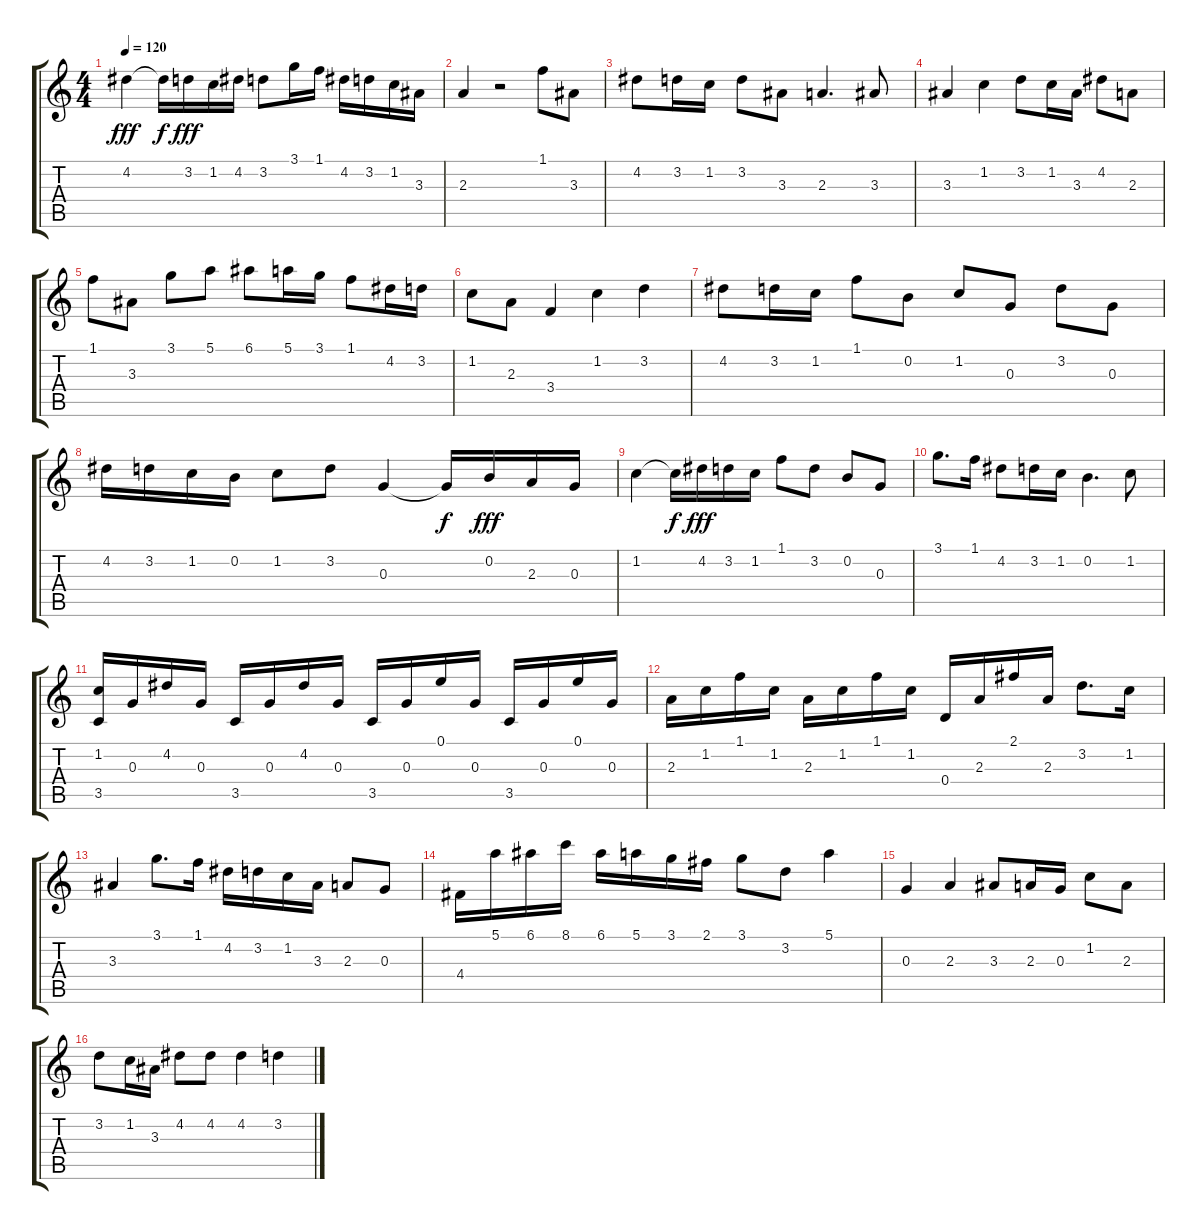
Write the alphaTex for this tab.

\track "" {instrument acousticguitarsteel}
\staff {score tabs}
\tuning (E4 B3 G3 D3 A2 E2) {hide}
\ts (4 4)
\tempo 120
\clef g2
\ks c
4.2.4{dy fff} 4.2{t}.16{dy f} 3.2.16{dy fff} 1.2.16 4.2.16 3.2.8 3.1.16 1.1.16 4.2.16 3.2.16 1.2.16 3.3.16 |
2.3.4 r.2 1.1.8 3.3.8 |
4.2.8 3.2.16 1.2.16 3.2.8 3.3.8 2.3.4{d} 3.3.8 |
3.3.4 1.2.4 3.2.8 1.2.16 3.3.16 4.2.8 2.3.8 |
1.1.8 3.3.8 3.1.8 5.1.8 6.1.8 5.1.16 3.1.16 1.1.8 4.2.16 3.2.16 |
1.2.8 2.3.8 3.4.4 1.2.4 3.2.4 |
4.2.8 3.2.16 1.2.16 1.1.8 0.2.8 1.2.8 0.3.8 3.2.8 0.3.8 |
4.2.16 3.2.16 1.2.16 0.2.16 1.2.8 3.2.8 0.3.4 0.3{t}.16{dy f} 0.2.16{dy fff} 2.3.16 0.3.16 |
1.2.4 1.2{t}.16{dy f} 4.2.16{dy fff} 3.2.16 1.2.16 1.1.8 3.2.8 0.2.8 0.3.8 |
3.1.8{d} 1.1.16 4.2.8 3.2.16 1.2.16 0.2.4{d} 1.2.8 |
(1.2 3.5).16 0.3.16 4.2.16 0.3.16 3.5.16 0.3.16 4.2.16 0.3.16 3.5.16 0.3.16 0.1.16 0.3.16 3.5.16 0.3.16 0.1.16 0.3.16 |
2.3.16 1.2.16 1.1.16 1.2.16 2.3.16 1.2.16 1.1.16 1.2.16 0.4.16 2.3.16 2.1.16 2.3.16 3.2.8{d} 1.2.16 |
3.3.4 3.1.8{d} 1.1.16 4.2.16 3.2.16 1.2.16 3.3.16 2.3.8 0.3.8 |
4.4.16 5.1.16 6.1.16 8.1.16 6.1.16 5.1.16 3.1.16 2.1.16 3.1.8 3.2.8 5.1.4 |
0.3.4 2.3.4 3.3.8 2.3.16 0.3.16 1.2.8 2.3.8 |
3.2.8 1.2.16 3.3.16 4.2.8 4.2.8 4.2.4 3.2.4
